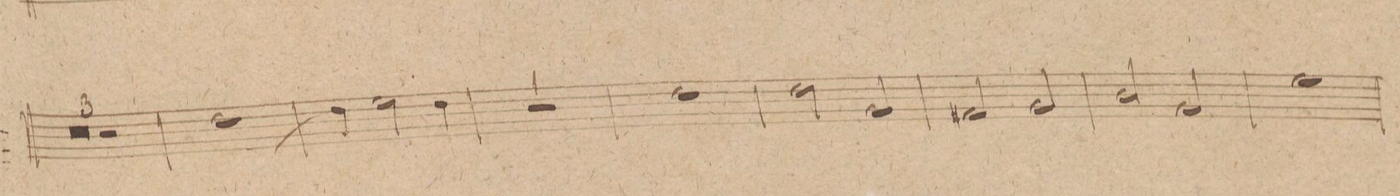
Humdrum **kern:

**kern	**dynam
*I"Corno. 1mo in D.	*
*clefG2	*
*k[f#c#]	*
*met(c|)	*
*M2/2	*
0r	.
=301	=301
=302	=302
1r	.
=303	=303
[>1e	.
=304	=304
4e\]	.
2f#\	.
4e\	.
=305	=305
1r	.
=306	=306
1e	.
=307	=307
2e\	.
2A/	.
=308	=308
2G#X/	.
2A/	.
=309	=309
2c#/	.
2A/	.
=310	=310
1f#	.
=311	=311
*-	*-
